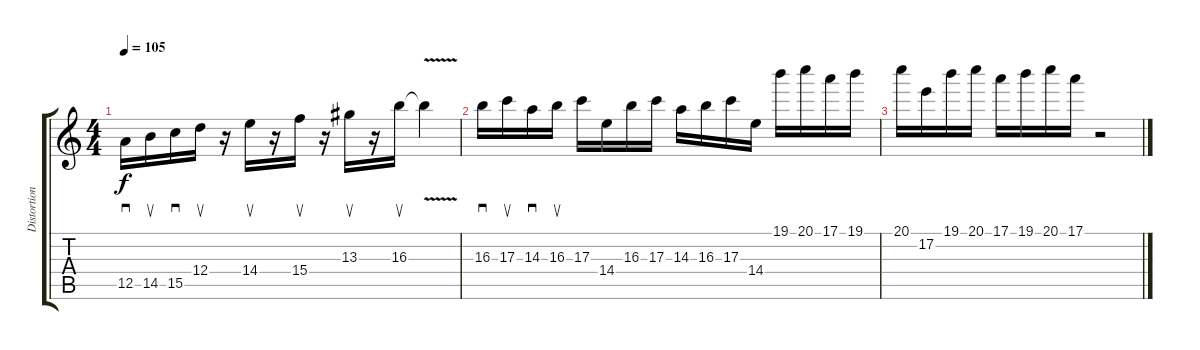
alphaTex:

\track ("Distortion Guitar" "Distortion") {instrument overdrivenguitar}
\staff {score tabs}
\tuning (E4 B3 G3 D3 A2 E2) {hide}
\ts (4 4)
\tempo 105
\clef g2
\ks c
12.5.16{sd dy f} 14.5.16{su} 15.5.16{sd} 12.4.16{su} r.16 14.4.16{su} r.16 15.4.16{su} r.16 13.3.16{su} r.16 16.3.16{su} 16.3{v t}.4 |
16.3.16{sd} 17.3.16{su} 14.3.16{sd} 16.3.16{su} 17.3.16 14.4.16 16.3.16 17.3.16 14.3.16 16.3.16 17.3.16 14.4.16 19.1.16 20.1.16 17.1.16 19.1.16 |
20.1.16 17.2.16 19.1.16 20.1.16 17.1.16 19.1.16 20.1.16 17.1.16 r.2
